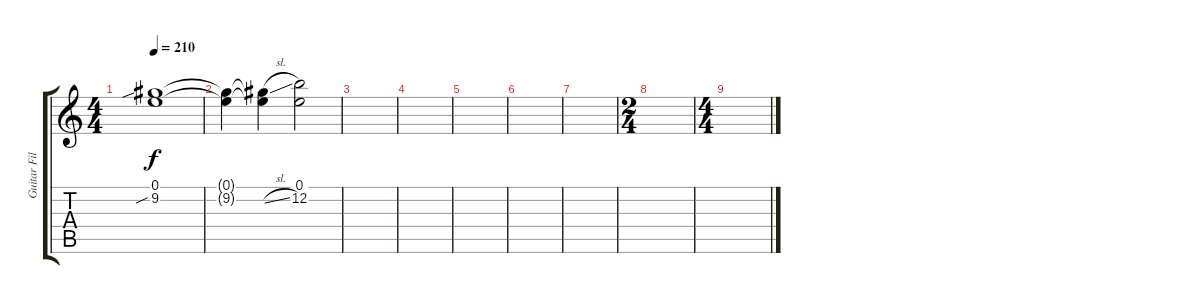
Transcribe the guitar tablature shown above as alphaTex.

\track ("Guitar Fills" "Guitar Fil") {instrument distortionguitar}
\staff {score tabs}
\tuning (E4 B3 G3 D3 A2 E2) {hide}
\ts (4 4)
\tempo 210
\clef g2
\ks c
(0.1 9.2{sib}).1{dy f} |
(0.1{t} 9.2{t}).4 (0.1{t} 9.2{sl t}).4 (0.1 12.2).2 |
|
|
|
|
|
\ts (2 4)
|
\ts (4 4)
